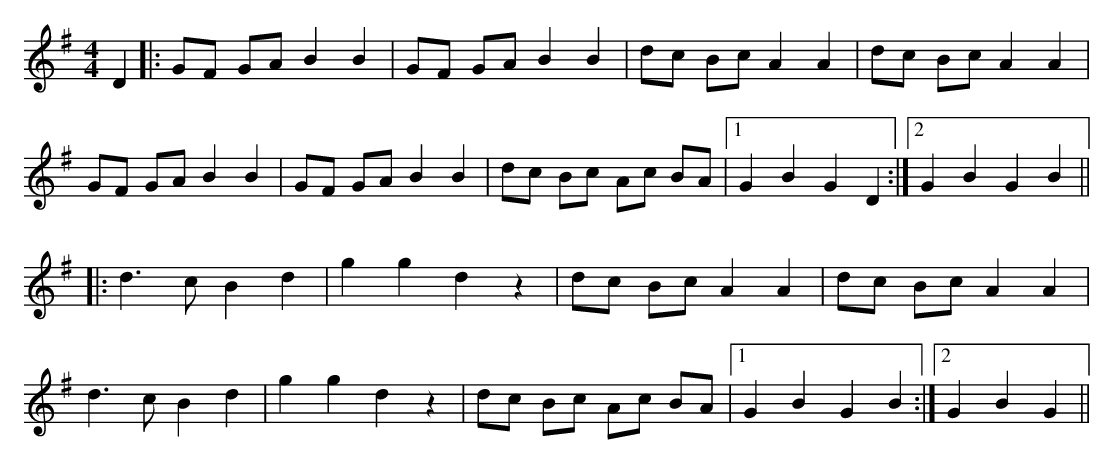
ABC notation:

X:1
M:4/4
K:G
D2|:GF GA B2 B2|GF GA B2 B2|dc Bc A2 A2|dc Bc A2 A2|
GF GA B2 B2|GF GA B2 B2|dc Bc Ac BA|1 G2 B2 G2 D2:|2 G2 B2 G2 B2||
|:d3 c B2 d2|g2 g2 d2 z2|dc Bc A2 A2|dc Bc A2 A2|
d3 c B2 d2|g2 g2 d2 z2|dc Bc Ac BA|1 G2 B2 G2 B2:|2 G2 B2 G2||
